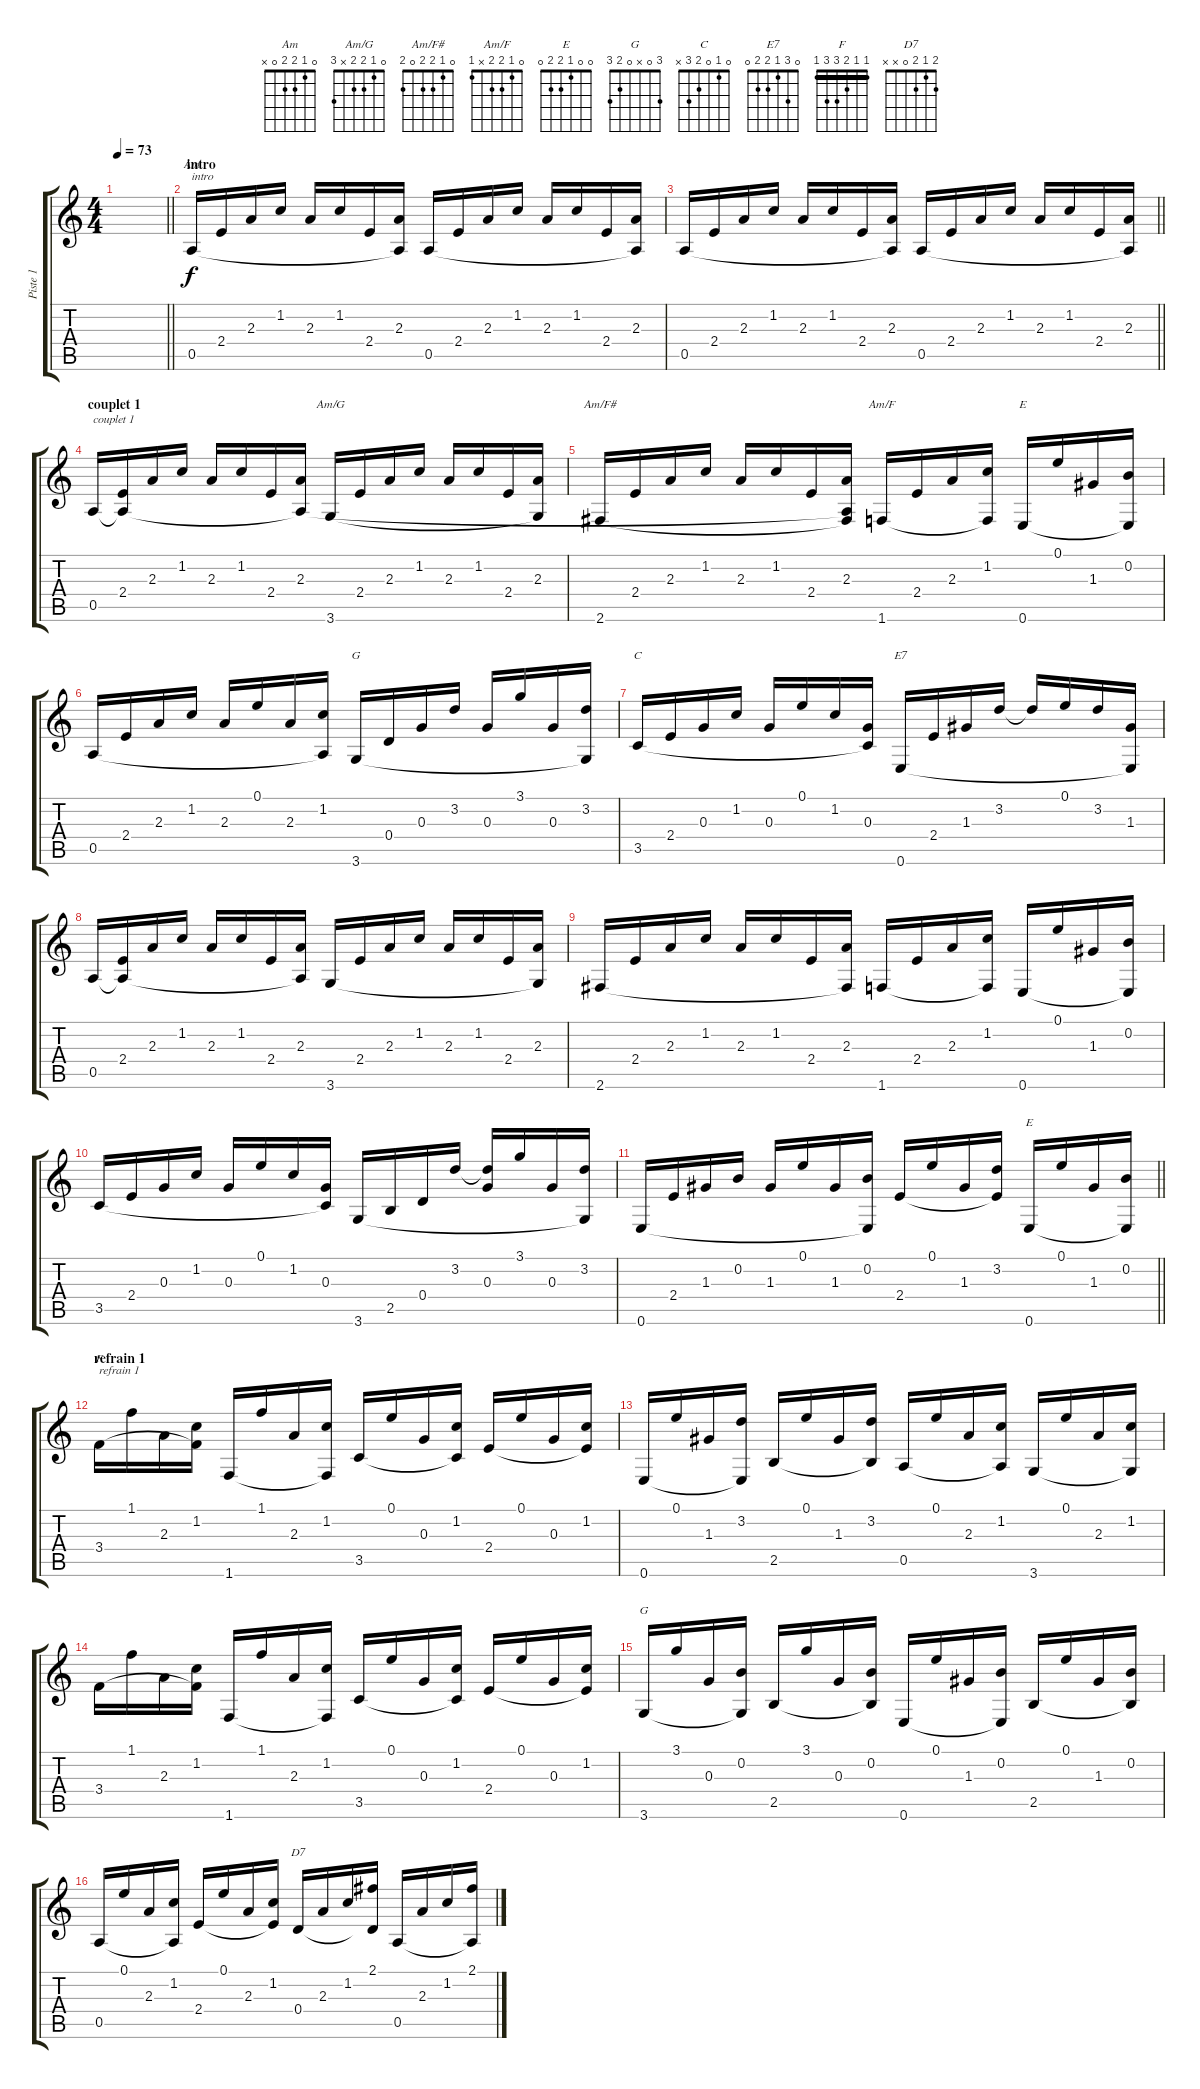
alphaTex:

\track ("Piste 1" "Piste 1") {instrument acousticguitarnylon}
\staff {score tabs}
\tuning (E4 B3 G3 D3 A2 E2) {hide}
\chord ("Am" 0 1 2 2 0 x)
\chord ("Am/G" 0 1 2 2 x 3)
\chord ("Am/F#" 0 1 2 2 0 2)
\chord ("Am/F" 0 1 2 2 x 1)
\chord ("E" x 0 1 2 2 0)
\chord ("G" 3 3 0 0 2 3)
\chord ("C" 0 1 0 2 3 x)
\chord ("E7" 0 3 1 2 2 0)
\chord ("E" 0 0 1 2 2 0)
\chord ("F" 1 1 2 3 3 1) {barre 1}
\chord ("G" 3 0 x 0 2 3)
\chord ("D7" 2 1 2 0 x x)
\ts (4 4)
\tempo 73
\clef g2
\barLineRight lightlight
\ks c
|
\section ("" "intro")
0.5.16{ch "Am" txt "intro"} 2.4.16 2.3.16 1.2.16 2.3.16 1.2.16 2.4.16 (2.3 0.5{t}).16 0.5.16 2.4.16 2.3.16 1.2.16 2.3.16 1.2.16 2.4.16 (2.3 0.5{t}).16 |
\barLineRight lightlight
0.5.16 2.4.16 2.3.16 1.2.16 2.3.16 1.2.16 2.4.16 (2.3 0.5{t}).16 0.5.16 2.4.16 2.3.16 1.2.16 2.3.16 1.2.16 2.4.16 (2.3 0.5{t}).16 |
\section ("" "couplet 1")
0.5.16{txt "couplet 1"} (2.4 0.5{t}).16 2.3.16 1.2.16 2.3.16 1.2.16 2.4.16 (2.3 0.5{t}).16 3.6.16{ch "Am/G"} 2.4.16 2.3.16 1.2.16 2.3.16 1.2.16 2.4.16 (2.3 3.6{t}).16 |
2.6.16{ch "Am/F#"} 2.4.16 2.3.16 1.2.16 2.3.16 1.2.16 2.4.16 (2.3 0.5{t} 2.6{t}).16 1.6.16{ch "Am/F"} 2.4.16 2.3.16 (1.2 1.6{t}).16 0.6.16{ch "E"} 0.1.16 1.3.16 (0.2 0.6{t}).16 |
0.5.16 2.4.16 2.3.16 1.2.16 2.3.16 0.1.16 2.3.16 (1.2 0.5{t}).16 3.6.16{ch "G"} 0.4.16 0.3.16 3.2.16 0.3.16 3.1.16 0.3.16 (3.2 3.6{t}).16 |
3.5.16{ch "C"} 2.4.16 0.3.16 1.2.16 0.3.16 0.1.16 1.2.16 (0.3 3.5{t}).16 0.6.16{ch "E7"} 2.4.16 1.3.16 3.2.16 3.2{t}.16 0.1.16 3.2.16 (1.3 0.6{t}).16 |
0.5.16 (2.4 0.5{t}).16 2.3.16 1.2.16 2.3.16 1.2.16 2.4.16 (2.3 0.5{t}).16 3.6.16 2.4.16 2.3.16 1.2.16 2.3.16 1.2.16 2.4.16 (2.3 3.6{t}).16 |
2.6.16 2.4.16 2.3.16 1.2.16 2.3.16 1.2.16 2.4.16 (2.3 2.6{t}).16 1.6.16 2.4.16 2.3.16 (1.2 1.6{t}).16 0.6.16 0.1.16 1.3.16 (0.2 0.6{t}).16 |
3.5.16 2.4.16 0.3.16 1.2.16 0.3.16 0.1.16 1.2.16 (0.3 3.5{t}).16 3.6.16 2.5.16 0.4.16 3.2.16 (3.2{t} 0.3).16 3.1.16 0.3.16 (3.2 3.6{t}).16 |
\barLineRight lightlight
0.6.16 2.4.16 1.3.16 0.2.16 1.3.16 0.1.16 1.3.16 (0.2 0.6{t}).16 2.4.16 0.1.16 1.3.16 (3.2 2.4{t}).16 0.6.16{ch "E"} 0.1.16 1.3.16 (0.2 0.6{t}).16 |
\section ("" "refrain 1")
3.4.16{ch "F" txt "refrain 1"} 1.1.16 2.3.16 (1.2 3.4{t}).16 1.6.16 1.1.16 2.3.16 (1.2 1.6{t}).16 3.5.16 0.1.16 0.3.16 (1.2 3.5{t}).16 2.4.16 0.1.16 0.3.16 (1.2 2.4{t}).16 |
0.6.16 0.1.16 1.3.16 (3.2 0.6{t}).16 2.5.16 0.1.16 1.3.16 (3.2 2.5{t}).16 0.5.16 0.1.16 2.3.16 (1.2 0.5{t}).16 3.6.16 0.1.16 2.3.16 (1.2 3.6{t}).16 |
3.4.16 1.1.16 2.3.16 (1.2 3.4{t}).16 1.6.16 1.1.16 2.3.16 (1.2 1.6{t}).16 3.5.16 0.1.16 0.3.16 (1.2 3.5{t}).16 2.4.16 0.1.16 0.3.16 (1.2 2.4{t}).16 |
3.6.16{ch "G"} 3.1.16 0.3.16 (0.2 3.6{t}).16 2.5.16 3.1.16 0.3.16 (0.2 2.5{t}).16 0.6.16 0.1.16 1.3.16 (0.2 0.6{t}).16 2.5.16 0.1.16 1.3.16 (0.2 2.5{t}).16 |
0.5.16 0.1.16 2.3.16 (1.2 0.5{t}).16 2.4.16 0.1.16 2.3.16 (1.2 2.4{t}).16 0.4.16{ch "D7"} 2.3.16 1.2.16 (2.1 0.4{t}).16 0.5.16 2.3.16 1.2.16 (2.1 0.5{t}).16
